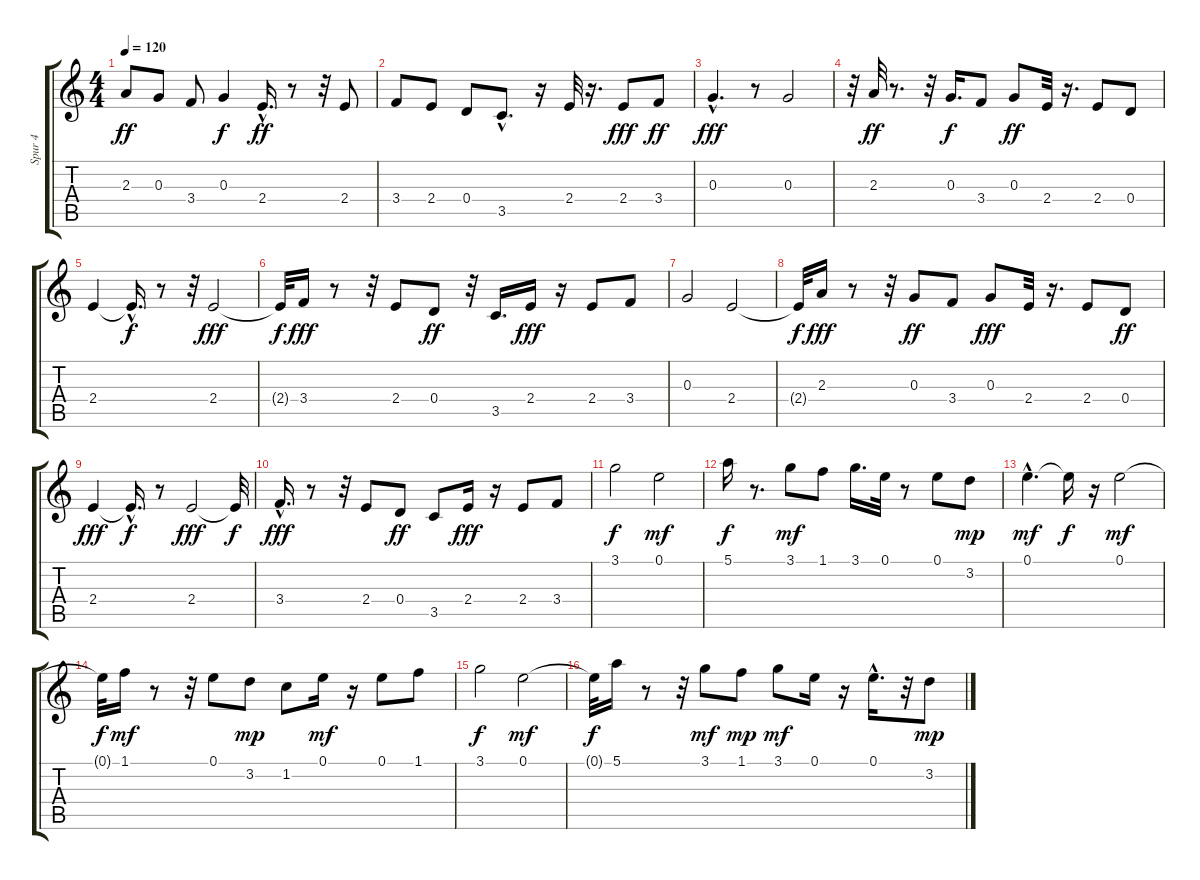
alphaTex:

\track ("Spur 4" "Spur 4") {instrument electricguitarjazz}
\staff {score tabs}
\tuning (E4 B3 G3 D3 A2 E2) {hide}
\ts (4 4)
\tempo 120
\clef g2
\ks c
2.3.8{dy ff} 0.3.8 3.4.8 0.3.4{dy f} 2.4{hac}.16{d dy ff} r.8 r.32 2.4.8 |
3.4.8 2.4.8 0.4.8 3.5{hac}.8{d} r.16 2.4.32 r.16{d} 2.4.8{dy fff} 3.4.8{dy ff} |
0.3{hac}.4{d dy fff} r.8 0.3.2 |
r.32 2.3.32{dy ff} r.8{d} r.32 0.3.16{d dy f} 3.4.8 0.3.8{dy ff} 2.4.32 r.16{d} 2.4.8 0.4.8 |
2.4.4 2.4{hac t}.16{d dy f} r.8 r.32 2.4.2{dy fff} |
2.4{t}.32{dy f} 3.4.16{dy fff} r.8 r.32 2.4.8 0.4.8{dy ff} r.32 3.5.16{d} 2.4.16{dy fff} r.16 2.4.8 3.4.8 |
0.3.2 2.4.2 |
2.4{t}.32{dy f} 2.3.16{dy fff} r.8 r.32 0.3.8{dy ff} 3.4.8 0.3.8{dy fff} 2.4.32 r.16{d} 2.4.8 0.4.8{dy ff} |
2.4.4{dy fff} 2.4{hac t}.16{d dy f} r.8 2.4.2{dy fff} 2.4{t}.32{dy f} |
3.4{hac}.16{d dy fff} r.8 r.32 2.4.8 0.4.8{dy ff} 3.5.8 2.4.16{dy fff} r.16 2.4.8 3.4.8 |
3.1.2{dy f instrument electricguitarjazz} 0.1.2{dy mf} |
5.1.16{dy f} r.8{d} 3.1.8{dy mf} 1.1.8 3.1.16{d} 0.1.32 r.8 0.1.8 3.2.8{dy mp} |
0.1{hac}.4{d dy mf} 0.1{t}.16{dy f} r.16 0.1.2{dy mf} |
0.1{t}.32{dy f} 1.1.16{dy mf} r.8 r.32 0.1.8 3.2.8{dy mp} 1.2.8 0.1.16{dy mf} r.16 0.1.8 1.1.8 |
3.1.2{dy f} 0.1.2{dy mf} |
0.1{t}.32{dy f} 5.1.16 r.8 r.32 3.1.8{dy mf} 1.1.8{dy mp} 3.1.8{dy mf} 0.1.16 r.16 0.1{hac}.16{d} r.32 3.2.8{dy mp}
